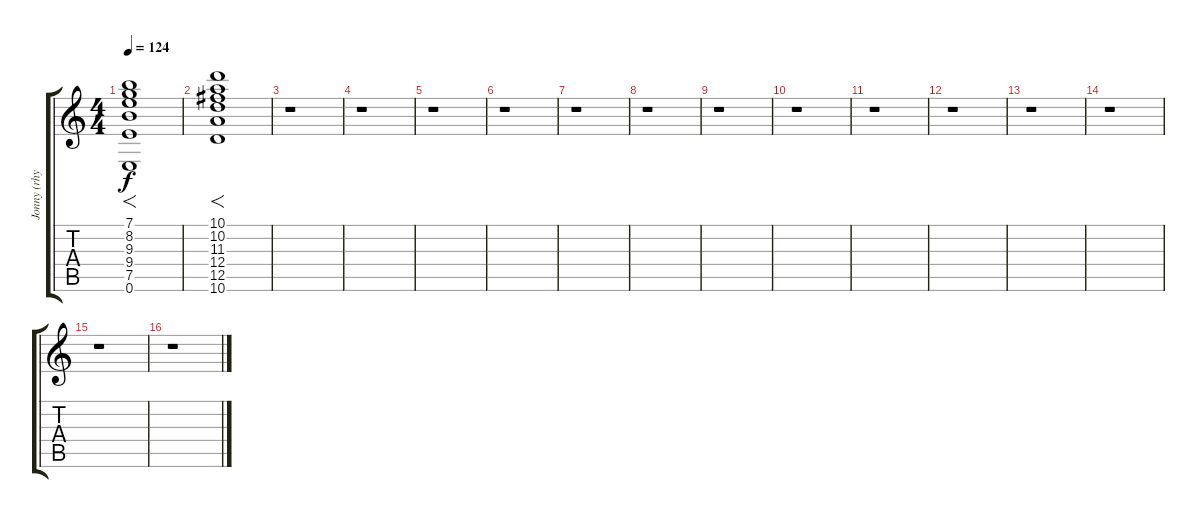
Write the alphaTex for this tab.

\track ("Jonny (rhythm guitar)" "Jonny (rhy") {instrument electricguitarclean}
\staff {score tabs}
\tuning (E4 B3 G3 D3 A2 E2) {hide}
\ts (4 4)
\tempo 124
\clef g2
\ks c
(7.1 8.2 9.3 9.4 7.5 0.6).1{f dy f instrument overdrivenguitar} |
(10.1 10.2 11.3 12.4 12.5 10.6).1{f instrument overdrivenguitar} |
r.1 |
r.1 |
r.1 |
r.1 |
r.1 |
r.1 |
r.1 |
r.1 |
r.1 |
r.1 |
r.1 |
r.1 |
r.1 |
r.1
